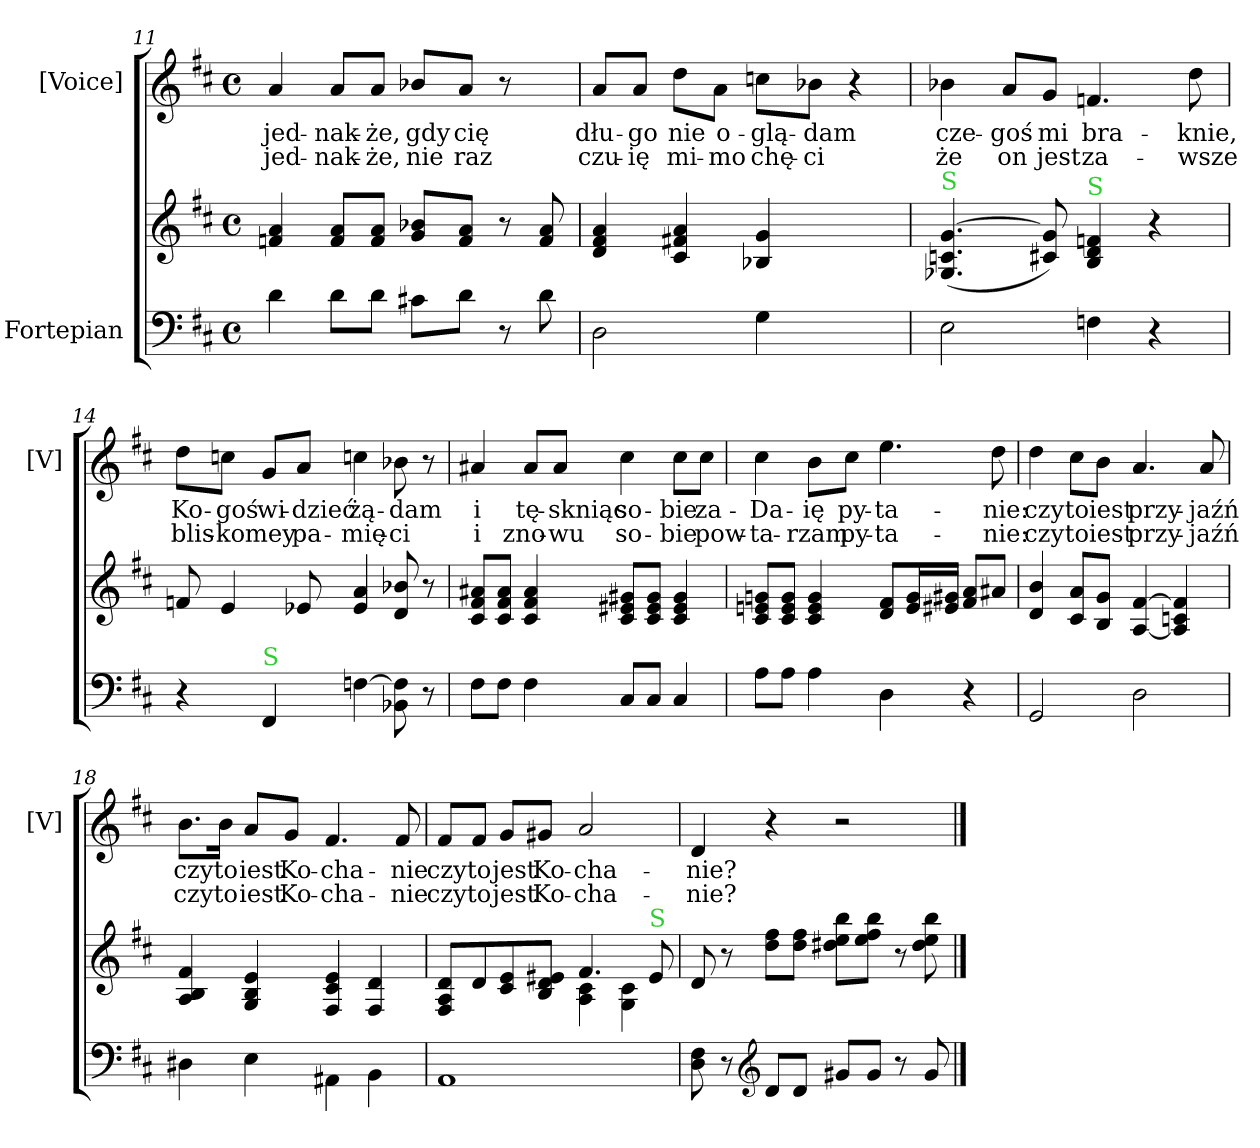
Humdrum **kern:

**kern	**kern	**kern	**text	**text
*part2	*part2	*part1	*part1	*part1
*staff3	*staff2	*staff1	*staff1	*staff1
*I"Fortepian	*	*I"[Voice]	*	*
*	*	*I'[V]	*	*
*clefF4	*clefG2	*clefG2	*	*
*k[f#c#]	*k[f#c#]	*k[f#c#]	*	*
*M4/4	*M4/4	*M4/4	*	*
*met(c)	*met(c)	*met(c)	*	*
=11	=11	=11	=11	=11
4d\	4fn/ 4a/	4a/	jed-	jed-
8d\L	8f/ 8a/L	8a/L	-nak-	-nak-
8d\J	8f/ 8a/J	8a/J	-że,	-że,
8c#X\L	8g/ 8b-X/L	8b-X/L	gdy	nie
8d\J	8f/ 8a/J	8a/J	cię	raz
!	!	!LO:N:vis=8	!	!
8r	8r	4r	.	.
8d\	8f/ 8a/	.	.	.
=12	=12	=12	=12	=12
2D\	4d/ 4f#/ 4a/	8a/L	dłu-	czu-
.	.	8a/J	-go	-ię
.	4c#/ 4f#X/ 4a/	8dd\L	nie	mi-
.	.	8a\J	o-	-mo
4G\	4B-X/ 4g/	8ccn\L	-glą-	chę-
.	.	8b-X\J	-dam	-ci
4ryy	4ryy	4r	.	.
=13	=13	=13	=13	=13
!	!LO:TX:a:color=limegreen:t=S	!	!	!
2E\	(<4.G-X/ 4.cn/ [4.g/	4b-X\	cze-	że
.	.	8a/L	-goś	on
.	8c#X/ 8g]/)	8g/J	mi	jest
!	!LO:TX:a:color=limegreen:t=S	!	!	!
4Fn\	4B/ 4d/ 4fn/	4.fn/	bra-	za-
4r	4r	.	.	.
.	.	8dd\	-knie,	-wsze
=14	=14	=14	=14	=14
4r	8fn/	8dd\L	Ko-	blis-
.	4e/	8ccn\J	-goś	-ko
!LO:TX:a:color=limegreen:t=S	!	!	!	!
4FF#/	.	8g/L	wi-	mey
.	8e-X/	8a/J	-dzieć	pa-
[4Fn\	4e-/ 4a/	4ccn\	żą-	-mię-
8BB-X\ 8F]\	8d/ 8b-X/	8b-X\	-dam	-ci
8r	8r	8r	.	.
=15	=15	=15	=15	=15
8F#\L	8c#/ 8f#/ 8a#X/L	4a#X/	i	i
8F#\J	8c#/ 8f#/ 8a#/J	.	.	.
4F#\	4c#/ 4f#/ 4a#/	8a#/L	tę-	zno-
.	.	8a#/J	-skniąc	-wu
8C#/L	8c#/ 8e#X/ 8g#X/L	4cc#\	so-	so-
8C#/J	8c#/ 8e#/ 8g#/J	.	.	.
4C#/	4c#/ 4e#/ 4g#/	8cc#\L	-bie	-bie
.	.	8cc#\J	za-	pow-
=16	=16	=16	=16	=16
8A\L	8c#/ 8en/ 8gn/L	4cc#\	-Da-	-ta-
8A\J	8c#/ 8e/ 8g/J	.	.	.
4A\	4c#/ 4e/ 4g/	8b\L	-ię	-rzam
.	.	8cc#\J	py-	py-
4D\	8d/ 8f#/L	4.ee\	-ta-	-ta-
.	16e/ 16g/L	.	.	.
.	16e#X/ 16g#X/JJ	.	.	.
4r	8f#/ 8a/L	.	.	.
.	8a#X/J	8dd\	-nie:	-nie:
=17	=17	=17	=17	=17
2GG/	4d/ 4b/	4dd\	czy	czy
.	8c#/ 8a/L	8cc#\L	to	to
.	8B/ 8g/J	8b\J	iest	iest
2D\	[4A/ [4f#/	4.a/	przy-	przy-
.	4A]/ 4cn/ 4f#]/	.	.	.
.	.	8a/	-jaźń	-jaźń
=18	=18	=18	=18	=18
4D#X\	4A/ 4B/ 4f#/	8.b\L	czy	czy
.	.	16b\Jk	to	to
4E\	4G/ 4B/ 4e/	8a/L	iest	iest
.	.	8g/J	Ko-	Ko-
4AA#X\	4F#/ 4c#/ 4e/	4.f#/	-cha-	-cha-
4BB\	4F#/ 4d/	.	.	.
.	.	8f#/	-nie	-nie
=19	=19	=19	=19	=19
*	*^	*	*	*
1AA	8F#/ 8A/ 8d/L	2rBByy	8f#/L	czy	czy
.	8d/	.	8f#/J	to	to
.	8c#/ 8e/	.	8g/L	jest	jest
.	8B/ 8d/ 8e#X/J	.	8g#X/J	Ko-	Ko-
.	4.f#/	4A\ 4c#\	2a/	-cha-	-cha-
.	.	4G\ 4c#\	.	.	.
!	!LO:TX:a:color=limegreen:t=S	!	!	!	!
.	8e#/	.	.	.	.
*	*v	*v	*	*	*
=20	=20	=20	=20	=20
8D\ 8F#\	8d/	4d/	-nie?	-nie?
8r	8r	.	.	.
*clefG2	*	*	*	*
8d/L	8dd\ 8ff#\L	4r	.	.
8d/J	8dd\ 8ff#\J	.	.	.
8g#X/L	8dd#X\ 8ee\ 8bb\L	2r	.	.
8g#/J	8ee\ 8ff#\ 8bb\J	.	.	.
8r	8r	.	.	.
8g#/	8dd#\ 8ee\ 8bb\	.	.	.
==	==	==	==	==
*-	*-	*-	*-	*-
